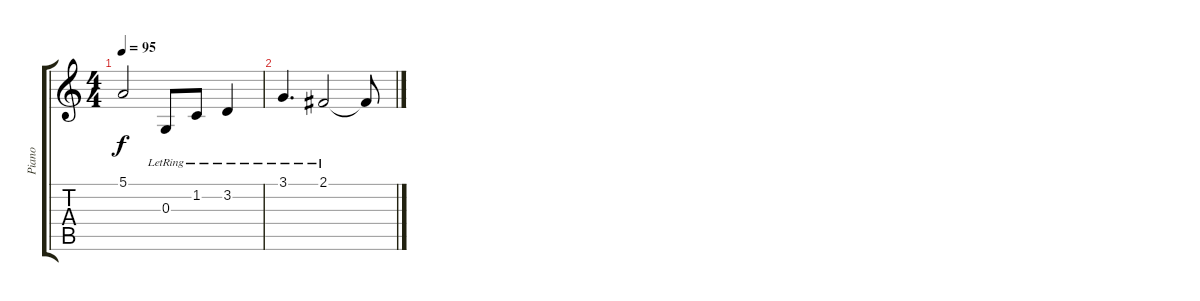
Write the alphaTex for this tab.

\track ("Piano" "Piano") {instrument brightacousticpiano}
\staff {score tabs}
\tuning (E4 B3 G3 D3 A2 E2) {hide}
\ts (4 4)
\tempo 95
\clef g2
\ks c
5.1{t}.2{dy f} 0.3{lr}.8 1.2{lr}.8 3.2{lr}.4 |
3.1{lr}.4{d} 2.1{lr}.2 2.1{t}.8
